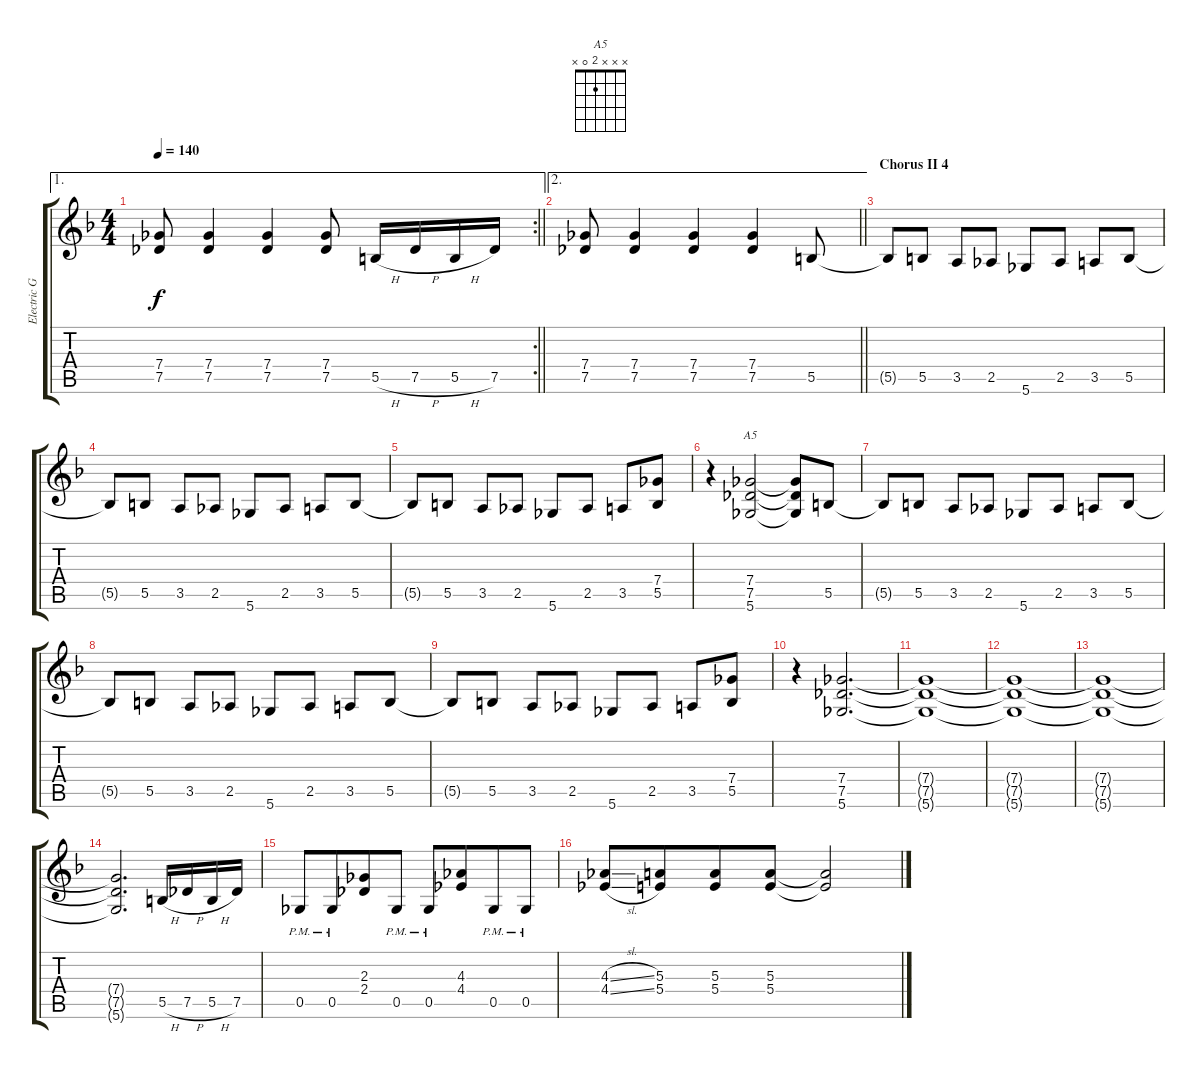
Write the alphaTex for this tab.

\track ("Electric Guitar" "Electric G") {instrument distortionguitar}
\staff {score tabs}
\tuning (Db4 Ab3 E3 B2 Gb2 Db2) {hide}
\chord ("A5" x x x 2 0 x)
\ae 1
\rc 2
\ts (4 4)
\tempo 140
\clef g2
\barLineRight lightlight
\ks f
(7.4 7.5).8{dy f} (7.4 7.5).4 (7.4 7.5).4 (7.4 7.5).8 5.5{h}.16 7.5{h}.16 5.5{h}.16 7.5.16 |
\ae 2
\barLineRight lightlight
(7.4 7.5).8 (7.4 7.5).4 (7.4 7.5).4 (7.4 7.5).4 5.5.8 |
\section ("" "Chorus II 4")
5.5{t}.8 5.5.8 3.5.8 2.5.8 5.6.8 2.5.8 3.5.8 5.5.8 |
5.5{t}.8 5.5.8 3.5.8 2.5.8 5.6.8 2.5.8 3.5.8 5.5.8 |
5.5{t}.8 5.5.8 3.5.8 2.5.8 5.6.8 2.5.8 3.5.8 (7.4 5.5).8 |
r.4 (7.4 7.5 5.6).2{ch "A5"} (7.4{t} 7.5{t} 5.6{t}).8 5.5.8 |
5.5{t}.8 5.5.8 3.5.8 2.5.8 5.6.8 2.5.8 3.5.8 5.5.8 |
5.5{t}.8 5.5.8 3.5.8 2.5.8 5.6.8 2.5.8 3.5.8 5.5.8 |
5.5{t}.8 5.5.8 3.5.8 2.5.8 5.6.8 2.5.8 3.5.8 (7.4 5.5).8 |
r.4 (7.4 7.5 5.6).2{d} |
(7.4{t} 7.5{t} 5.6{t}).1 |
(7.4{t} 7.5{t} 5.6{t}).1 |
(7.4{t} 7.5{t} 5.6{t}).1 |
(7.4{t} 7.5{t} 5.6{t}).2{d} 5.5{h}.16 7.5{h}.16 5.5{h}.16 7.5.16 |
0.5{pm}.8 0.5{pm}.8{beam merge} (2.3 2.4).8 0.5{pm}.8 0.5{pm}.8 (4.3 4.4).8{beam merge} 0.5{pm}.8 0.5{pm}.8 |
(4.3{sl} 4.4{sl}).8 (5.3 5.4).8{beam merge} (5.3 5.4).8 (5.3 5.4).8 (5.3{t} 5.4{t}).2
